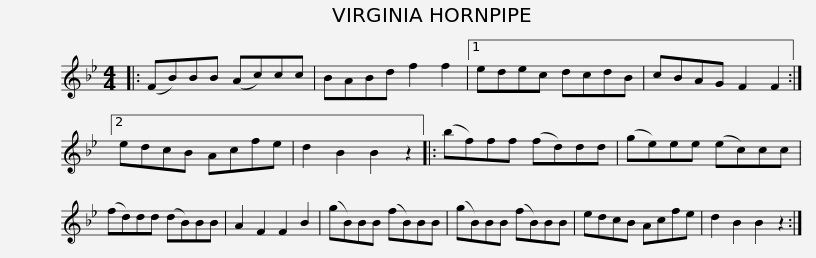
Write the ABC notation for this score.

X:1
L:1/8
M:4/4
I:linebreak $
K:Bb
V:1 treble
V:1
|: (FB)BB (Ac)cc | BABd f2 f2 |1 edec dcdB | cBAG F2 F2 :|2 edcB Acfe | %5
 d2 B2 B2 z2 |:$ (bf)ff (fd)dd | (ge)ee (ec)cc | (fd)dd (dB)BB | A2 F2 F2 B2 | %10
 (gB)BB (fB)BB | (gB)BB (fB)BB |$ edcB Acfe | d2 B2 B2 z2 :| %14
